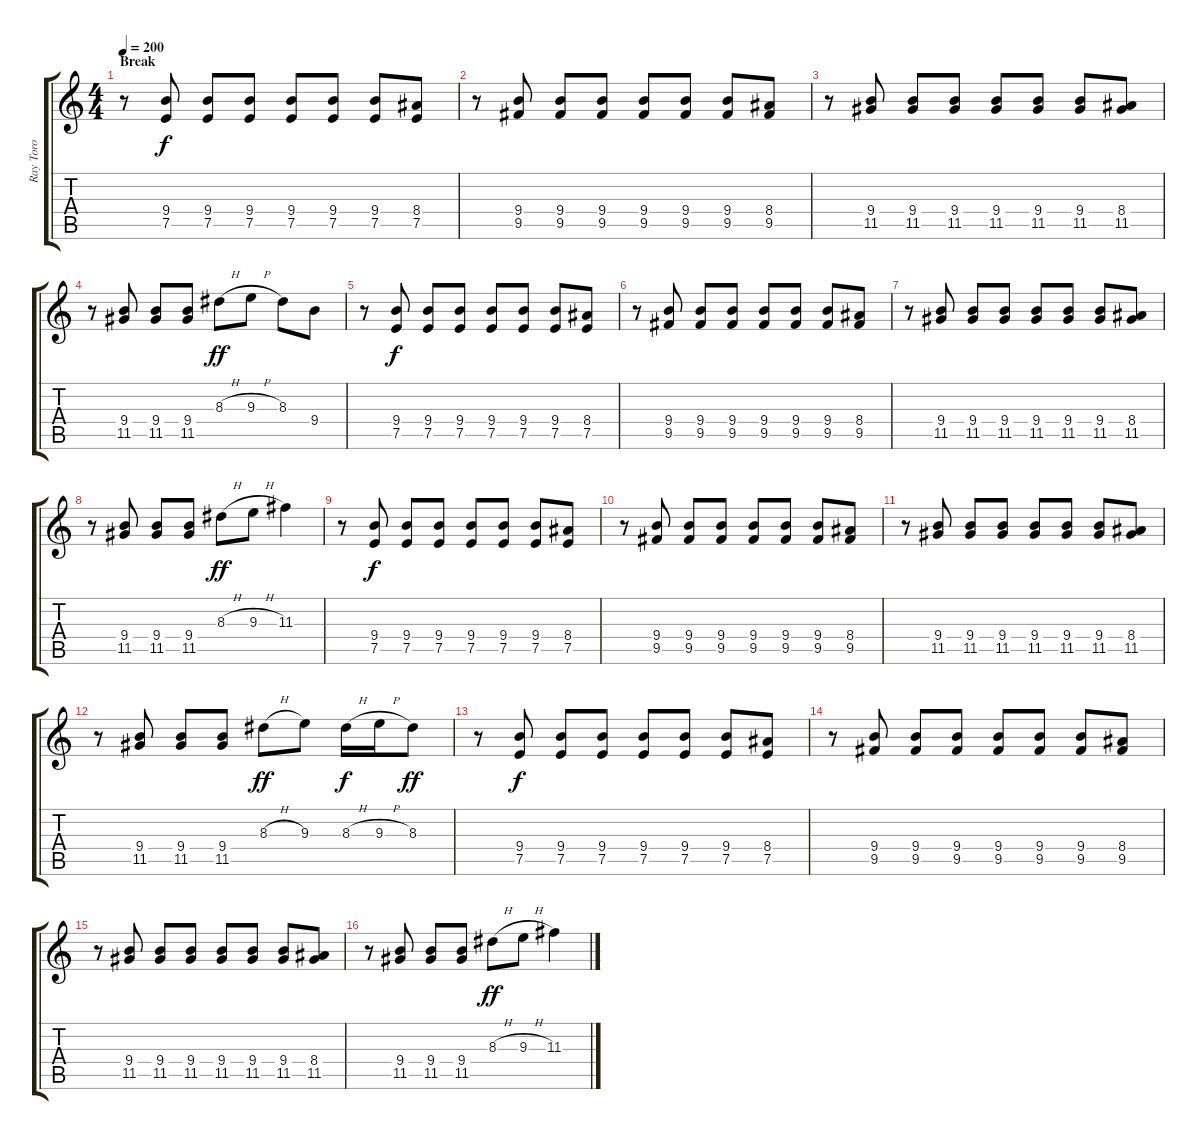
\track ("Ray Toro" "Ray Toro") {instrument distortionguitar}
\staff {score tabs}
\tuning (E4 B3 G3 D3 A2 E2) {hide}
\ts (4 4)
\section ("" "Break")
\tempo 200
\clef g2
\ks c
r.8{dy f} (9.4 7.5).8 (9.4 7.5).8 (9.4 7.5).8 (9.4 7.5).8 (9.4 7.5).8 (9.4 7.5).8 (8.4 7.5).8 |
r.8 (9.4 9.5).8 (9.4 9.5).8 (9.4 9.5).8 (9.4 9.5).8 (9.4 9.5).8 (9.4 9.5).8 (8.4 9.5).8 |
r.8 (9.4 11.5).8 (9.4 11.5).8 (9.4 11.5).8 (9.4 11.5).8 (9.4 11.5).8 (9.4 11.5).8 (8.4 11.5).8 |
r.8 (9.4 11.5).8 (9.4 11.5).8 (9.4 11.5).8 8.3{h}.8{dy ff} 9.3{h}.8 8.3.8 9.4.8 |
r.8 (9.4 7.5).8{dy f} (9.4 7.5).8 (9.4 7.5).8 (9.4 7.5).8 (9.4 7.5).8 (9.4 7.5).8 (8.4 7.5).8 |
r.8 (9.4 9.5).8 (9.4 9.5).8 (9.4 9.5).8 (9.4 9.5).8 (9.4 9.5).8 (9.4 9.5).8 (8.4 9.5).8 |
r.8 (9.4 11.5).8 (9.4 11.5).8 (9.4 11.5).8 (9.4 11.5).8 (9.4 11.5).8 (9.4 11.5).8 (8.4 11.5).8 |
r.8 (9.4 11.5).8 (9.4 11.5).8 (9.4 11.5).8 8.3{h}.8{dy ff} 9.3{h}.8 11.3.4 |
r.8 (9.4 7.5).8{dy f} (9.4 7.5).8 (9.4 7.5).8 (9.4 7.5).8 (9.4 7.5).8 (9.4 7.5).8 (8.4 7.5).8 |
r.8 (9.4 9.5).8 (9.4 9.5).8 (9.4 9.5).8 (9.4 9.5).8 (9.4 9.5).8 (9.4 9.5).8 (8.4 9.5).8 |
r.8 (9.4 11.5).8 (9.4 11.5).8 (9.4 11.5).8 (9.4 11.5).8 (9.4 11.5).8 (9.4 11.5).8 (8.4 11.5).8 |
r.8 (9.4 11.5).8 (9.4 11.5).8 (9.4 11.5).8 8.3{h}.8{dy ff} 9.3.8 8.3{h}.16{dy f} 9.3{h}.16 8.3.8{dy ff} |
r.8 (9.4 7.5).8{dy f} (9.4 7.5).8 (9.4 7.5).8 (9.4 7.5).8 (9.4 7.5).8 (9.4 7.5).8 (8.4 7.5).8 |
r.8 (9.4 9.5).8 (9.4 9.5).8 (9.4 9.5).8 (9.4 9.5).8 (9.4 9.5).8 (9.4 9.5).8 (8.4 9.5).8 |
r.8 (9.4 11.5).8 (9.4 11.5).8 (9.4 11.5).8 (9.4 11.5).8 (9.4 11.5).8 (9.4 11.5).8 (8.4 11.5).8 |
r.8 (9.4 11.5).8 (9.4 11.5).8 (9.4 11.5).8 8.3{h}.8{dy ff} 9.3{h}.8 11.3.4
